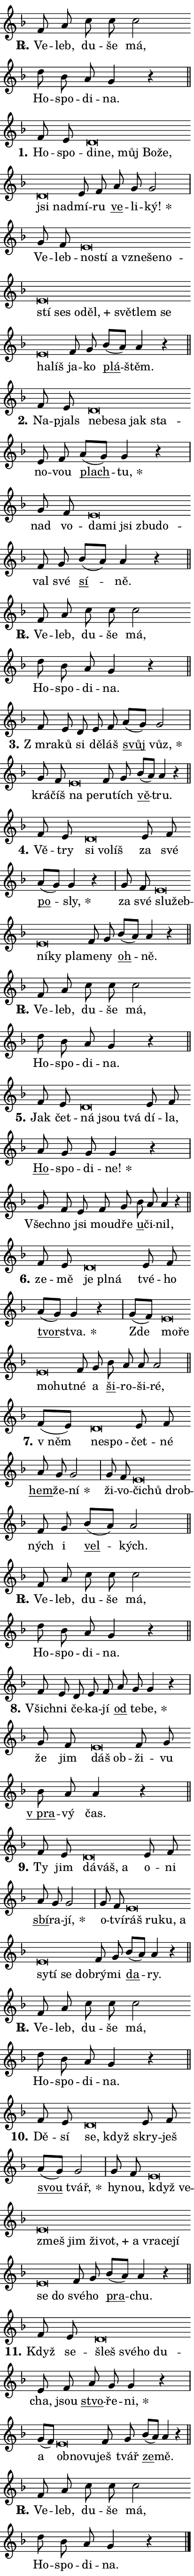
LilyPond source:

\version "2.24.0"
\header { tagline = "" }
\paper {
  indent = 0\cm
  top-margin = 0\cm
  right-margin = 0.13\cm % to fit lyric hyphens
  bottom-margin = 0\cm
  left-margin = 0\cm
  paper-width = 7\cm
  page-breaking = #ly:one-page-breaking
  system-system-spacing.basic-distance = #11
  score-system-spacing.basic-distance = #11
  ragged-last = ##f
}


%% Author: Thomas Morley
%% https://lists.gnu.org/archive/html/lilypond-user/2020-05/msg00002.html
#(define (line-position grob)
"Returns position of @var[grob} in current system:
   @code{'start}, if at first time-step
   @code{'end}, if at last time-step
   @code{'middle} otherwise
"
  (let* ((col (ly:item-get-column grob))
         (ln (ly:grob-object col 'left-neighbor))
         (rn (ly:grob-object col 'right-neighbor))
         (col-to-check-left (if (ly:grob? ln) ln col))
         (col-to-check-right (if (ly:grob? rn) rn col))
         (break-dir-left
           (and
             (ly:grob-property col-to-check-left 'non-musical #f)
             (ly:item-break-dir col-to-check-left)))
         (break-dir-right
           (and
             (ly:grob-property col-to-check-right 'non-musical #f)
             (ly:item-break-dir col-to-check-right))))
        (cond ((eqv? 1 break-dir-left) 'start)
              ((eqv? -1 break-dir-right) 'end)
              (else 'middle))))

#(define (tranparent-at-line-position vctor)
  (lambda (grob)
  "Relying on @code{line-position} select the relevant enry from @var{vctor}.
Used to determine transparency,"
    (case (line-position grob)
      ((end) (not (vector-ref vctor 0)))
      ((middle) (not (vector-ref vctor 1)))
      ((start) (not (vector-ref vctor 2))))))

noteHeadBreakVisibility =
#(define-music-function (break-visibility)(vector?)
"Makes @code{NoteHead}s transparent relying on @var{break-visibility}"
#{
  \override NoteHead.transparent =
    #(tranparent-at-line-position break-visibility)
#})

#(define delete-ledgers-for-transparent-note-heads
  (lambda (grob)
    "Reads whether a @code{NoteHead} is transparent.
If so this @code{NoteHead} is removed from @code{'note-heads} from
@var{grob}, which is supposed to be @code{LedgerLineSpanner}.
As a result ledgers are not printed for this @code{NoteHead}"
    (let* ((nhds-array (ly:grob-object grob 'note-heads))
           (nhds-list
             (if (ly:grob-array? nhds-array)
                 (ly:grob-array->list nhds-array)
                 '()))
           ;; Relies on the transparent-property being done before
           ;; Staff.LedgerLineSpanner.after-line-breaking is executed.
           ;; This is fragile ...
           (to-keep
             (remove
               (lambda (nhd)
                 (ly:grob-property nhd 'transparent #f))
               nhds-list)))
      ;; TODO find a better method to iterate over grob-arrays, similiar
      ;; to filter/remove etc for lists
      ;; For now rebuilt from scratch
      (set! (ly:grob-object grob 'note-heads)  '())
      (for-each
        (lambda (nhd)
          (ly:pointer-group-interface::add-grob grob 'note-heads nhd))
        to-keep))))

squashNotes = {
  \override NoteHead.X-extent = #'(-0.2 . 0.2)
  \override NoteHead.Y-extent = #'(-0.75 . 0)
  \override NoteHead.stencil =
    #(lambda (grob)
       (let ((pos (ly:grob-property grob 'staff-position)))
         (begin
           (if (< pos -7) (display "ERROR: Lower brevis then expected\n") (display "OK: Expected brevis position\n"))
           (if (<= pos -6) ly:text-interface::print ly:note-head::print))))
}
unSquashNotes = {
  \revert NoteHead.X-extent
  \revert NoteHead.Y-extent
  \revert NoteHead.stencil
}

hideNotes = \noteHeadBreakVisibility #begin-of-line-visible
unHideNotes = \noteHeadBreakVisibility #all-visible

% work-around for resetting accidentals
% https://lilypond.org/doc/v2.23/Documentation/notation/displaying-rhythms#unmetered-music
cadenzaMeasure = {
  \cadenzaOff
  \partial 1024 s1024
  \cadenzaOn
}

#(define-markup-command (accent layout props text) (markup?)
  "Underline accented syllable"
  (interpret-markup layout props
    #{\markup \override #'(offset . 4.3) \underline { #text }#}))

responsum = \markup \concat {
  "R" \hspace #-1.05 \path #0.1 #'((moveto 0 0.07) (lineto 0.9 0.8)) \hspace #0.05 "."
}

spaceSize = #0.6828661417322834 % exact space size for TeX Gyre Schola

\layout {
  \context {
    \Staff
    \remove "Time_signature_engraver"
    \override LedgerLineSpanner.after-line-breaking = #delete-ledgers-for-transparent-note-heads
  }
  \context {
    \Lyrics {
      \override LyricSpace.minimum-distance = \spaceSize
      \override LyricText.font-name = #"TeX Gyre Schola"
      \override LyricText.font-size = 1
      \override StanzaNumber.font-name = #"TeX Gyre Schola Bold"
      \override StanzaNumber.font-size = 1
    }
  }
  \context {
    \Score 
    \override NoteHead.text =
      #(lambda (grob) 
        (let ((pos (ly:grob-property grob 'staff-position)))
          #{\markup {
            \combine
              \halign #-0.55 \raise #(if (= pos -6) 0 0.5) \override #'(thickness . 2) \draw-line #'(3.2 . 0)
              \musicglyph "noteheads.sM1"
          }#}))
  }
}

% magnetic-lyrics.ily
%
%   written by
%     Jean Abou Samra <jean@abou-samra.fr>
%     Werner Lemberg <wl@gnu.org>
%
%   adapted by
%     Jiri Hon <jiri.hon@gmail.com>
%
% Version 2022-Apr-15

% https://www.mail-archive.com/lilypond-user@gnu.org/msg149350.html

#(define (Left_hyphen_pointer_engraver context)
   "Collect syllable-hyphen-syllable occurrences in lyrics and store
them in properties.  This engraver only looks to the left.  For
example, if the lyrics input is @code{foo -- bar}, it does the
following.

@itemize @bullet
@item
Set the @code{text} property of the @code{LyricHyphen} grob between
@q{foo} and @q{bar} to @code{foo}.

@item
Set the @code{left-hyphen} property of the @code{LyricText} grob with
text @q{foo} to the @code{LyricHyphen} grob between @q{foo} and
@q{bar}.
@end itemize

Use this auxiliary engraver in combination with the
@code{lyric-@/text::@/apply-@/magnetic-@/offset!} hook."
   (let ((hyphen #f)
         (text #f))
     (make-engraver
      (acknowledgers
       ((lyric-syllable-interface engraver grob source-engraver)
        (set! text grob)))
      (end-acknowledgers
       ((lyric-hyphen-interface engraver grob source-engraver)
        ;(when (not (grob::has-interface grob 'lyric-space-interface))
          (set! hyphen grob)));)
      ((stop-translation-timestep engraver)
       (when (and text hyphen)
         (ly:grob-set-object! text 'left-hyphen hyphen))
       (set! text #f)
       (set! hyphen #f)))))

#(define (lyric-text::apply-magnetic-offset! grob)
   "If the space between two syllables is less than the value in
property @code{LyricText@/.details@/.squash-threshold}, move the right
syllable to the left so that it gets concatenated with the left
syllable.

Use this function as a hook for
@code{LyricText@/.after-@/line-@/breaking} if the
@code{Left_@/hyphen_@/pointer_@/engraver} is active."
   (let ((hyphen (ly:grob-object grob 'left-hyphen #f)))
     (when hyphen
       (let ((left-text (ly:spanner-bound hyphen LEFT)))
         (when (grob::has-interface left-text 'lyric-syllable-interface)
           (let* ((common (ly:grob-common-refpoint grob left-text X))
                  (this-x-ext (ly:grob-extent grob common X))
                  (left-x-ext
                   (begin
                     ;; Trigger magnetism for left-text.
                     (ly:grob-property left-text 'after-line-breaking)
                     (ly:grob-extent left-text common X)))
                  ;; `delta` is the gap width between two syllables.
                  (delta (- (interval-start this-x-ext)
                            (interval-end left-x-ext)))
                  (details (ly:grob-property grob 'details))
                  (threshold (assoc-get 'squash-threshold details 0.2)))
             (when (< delta threshold)
               (let* (;; We have to manipulate the input text so that
                      ;; ligatures crossing syllable boundaries are not
                      ;; disabled.  For languages based on the Latin
                      ;; script this is essentially a beautification.
                      ;; However, for non-Western scripts it can be a
                      ;; necessity.
                      (lt (ly:grob-property left-text 'text))
                      (rt (ly:grob-property grob 'text))
                      (is-space (grob::has-interface hyphen 'lyric-space-interface))
                      (space (if is-space " " ""))
                      (extra-delta (if is-space spaceSize 0))
                      ;; Append new syllable.
                      (ltrt-space (if (and (string? lt) (string? rt))
                                (string-append lt space rt)
                                (make-concat-markup (list lt space rt))))
                      ;; Right-align `ltrt` to the right side.
                      (ltrt-space-markup (grob-interpret-markup
                               grob
                               (make-translate-markup
                                (cons (interval-length this-x-ext) 0)
                                (make-right-align-markup ltrt-space)))))
                 (begin
                   ;; Don't print `left-text`.
                   (ly:grob-set-property! left-text 'stencil #f)
                   ;; Set text and stencil (which holds all collected
                   ;; syllables so far) and shift it to the left.
                   (ly:grob-set-property! grob 'text ltrt-space)
                   (ly:grob-set-property! grob 'stencil ltrt-space-markup)
                   (ly:grob-translate-axis! grob (- (- delta extra-delta)) X))))))))))


#(define (lyric-hyphen::displace-bounds-first grob)
   ;; Make very sure this callback isn't triggered too early.
   (let ((left (ly:spanner-bound grob LEFT))
         (right (ly:spanner-bound grob RIGHT)))
     (ly:grob-property left 'after-line-breaking)
     (ly:grob-property right 'after-line-breaking)
     (ly:lyric-hyphen::print grob)))

squashThreshold = #0.4

\layout {
  \context {
    \Lyrics
    \consists #Left_hyphen_pointer_engraver
    \override LyricText.after-line-breaking =
      #lyric-text::apply-magnetic-offset!
    \override LyricHyphen.stencil = #lyric-hyphen::displace-bounds-first
    \override LyricText.details.squash-threshold = \squashThreshold
    \override LyricHyphen.minimum-distance = 0
    \override LyricHyphen.minimum-length = \squashThreshold
  }
}

squashText = \override LyricText.details.squash-threshold = 9999
unSquashText = \override LyricText.details.squash-threshold = \squashThreshold

leftText = \override LyricText.self-alignment-X = #LEFT
unLeftText = \revert LyricText.self-alignment-X

starOffset = #(lambda (grob) 
                (let ((x_offset (ly:self-alignment-interface::aligned-on-x-parent grob)))
                  (if (= x_offset 0) 0 (+ x_offset 1.2))))

star = #(define-music-function (syllable)(string?)
"Append star separator at the end of a syllable"
#{
  \once \override LyricText.X-offset = #starOffset
  \lyricmode { \markup {
    #syllable
    \override #'((font-name . "TeX Gyre Schola Bold")) \hspace #0.2 \lower #0.65 \larger "*"
  } }
#})

starAccent = #(define-music-function (syllable)(string?)
"Append star separator at the end of a syllable and make accent"
#{
  \once \override LyricText.X-offset = #starOffset
  \lyricmode { \markup {
    \accent #syllable
    \override #'((font-name . "TeX Gyre Schola Bold")) \hspace #0.2 \lower #0.65 \larger "*"
  } }
#})

breath = #(define-music-function (syllable)(string?)
"Append breathing indicator at the end of a syllable"
#{
  \lyricmode { \markup { #syllable "+" } }
#})

optionalBreath = #(define-music-function (syllable)(string?)
"Append optional breathing indicator at the end of a syllable"
#{
  \lyricmode { \markup { #syllable "(+)" } }
#})


\score {
    <<
        \new Voice = "melody" { \cadenzaOn \key f \major \relative { f'8 a c c c2 \bar "" d8 bes a g4 r \cadenzaMeasure \bar "||" \break } }
        \new Lyrics \lyricsto "melody" { \lyricmode { \set stanza = \responsum
Ve -- leb, du -- še má, Ho -- spo -- di -- na. } }
    >>
    \layout {}
}

\score {
    <<
        \new Voice = "melody" { \cadenzaOn \key f \major \relative { f'8 e \squashNotes d\breve*1/16 \hideNotes \breve*1/16 \bar "" \breve*1/16 \bar "" \breve*1/16 \bar "" \breve*1/16 \bar "" \breve*1/16 \breve*1/16 \bar "" \unHideNotes \unSquashNotes e8 f \bar "" a g g2 \cadenzaMeasure \bar "|" g8 f \squashNotes e\breve*1/16 \hideNotes \breve*1/16 \bar "" \breve*1/16 \bar "" \breve*1/16 \bar "" \breve*1/16 \bar "" \breve*1/16 \bar "" \breve*1/16 \bar "" \breve*1/16 \bar "" \breve*1/16 \bar "" \breve*1/16 \bar "" \breve*1/16 \bar "" \breve*1/16 \bar "" \breve*1/16 \bar "" \breve*1/16 \breve*1/16 \bar "" \unHideNotes \unSquashNotes f8 g \bar "" bes[( a)] a4 r \cadenzaMeasure \bar "||" \break } }
        \new Lyrics \lyricsto "melody" { \lyricmode { \set stanza = "1."
Ho -- spo -- \leftText di -- \squashText ne, můj Bo -- že, jsi nad -- \unLeftText \unSquashText mí -- ru \markup \accent ve -- li -- \star ký! Ve -- leb -- \leftText no -- \squashText stí a vzne -- še -- no -- stí ses o -- \breath "děl," svě -- tlem se ha -- líš \unLeftText \unSquashText ja -- ko \markup \accent plá -- štěm. } }
    >>
    \layout {}
}

\score {
    <<
        \new Voice = "melody" { \cadenzaOn \key f \major \relative { f'8 e \squashNotes d\breve*1/16 \hideNotes \breve*1/16 \bar "" \breve*1/16 \bar "" \breve*1/16 \breve*1/16 \bar "" \unHideNotes \unSquashNotes e8 f \bar "" a[( g)] g4 r \cadenzaMeasure \bar "|" g8 f \squashNotes e\breve*1/16 \hideNotes \breve*1/16 \bar "" \breve*1/16 \bar "" \breve*1/16 \breve*1/16 \bar "" \unHideNotes \unSquashNotes f8 g \bar "" bes[( a)] a4 r \cadenzaMeasure \bar "||" \break } }
        \new Lyrics \lyricsto "melody" { \lyricmode { \set stanza = "2."
Na -- pjals \leftText ne -- \squashText be -- sa jak sta -- \unLeftText \unSquashText no -- vou \markup \accent plach -- \star tu, nad vo -- \leftText da -- \squashText mi jsi zbu -- do -- \unLeftText \unSquashText val své \markup \accent sí -- ně. } }
    >>
    \layout {}
}

\score {
    <<
        \new Voice = "melody" { \cadenzaOn \key f \major \relative { f'8 a c c c2 \bar "" d8 bes a g4 r \cadenzaMeasure \bar "||" \break } }
        \new Lyrics \lyricsto "melody" { \lyricmode { \set stanza = \responsum
Ve -- leb, du -- še má, Ho -- spo -- di -- na. } }
    >>
    \layout {}
}

\score {
    <<
        \new Voice = "melody" { \cadenzaOn \key f \major \relative { f'8 e d e8 f \bar "" a[( g)] g2 \cadenzaMeasure \bar "|" g8 f \squashNotes e\breve*1/16 \hideNotes \breve*1/16 \bar "" \unHideNotes \unSquashNotes f8 g \bar "" bes[( a)] a4 r \cadenzaMeasure \bar "||" \break } }
        \new Lyrics \lyricsto "melody" { \lyricmode { \set stanza = "3."
"Z mra" -- ků si dě -- láš \markup \accent svůj \star vůz, krá -- číš \leftText na \squashText pe -- \unLeftText \unSquashText ru -- tích \markup \accent vě -- tru. } }
    >>
    \layout {}
}

\score {
    <<
        \new Voice = "melody" { \cadenzaOn \key f \major \relative { f'8 e \squashNotes d\breve*1/16 \hideNotes \breve*1/16 \breve*1/16 \bar "" \unHideNotes \unSquashNotes e8 f \bar "" a[( g)] g4 r \cadenzaMeasure \bar "|" g8 f \squashNotes e\breve*1/16 \hideNotes \breve*1/16 \bar "" \breve*1/16 \bar "" \breve*1/16 \breve*1/16 \bar "" \unHideNotes \unSquashNotes f8 g \bar "" bes[( a)] a4 r \cadenzaMeasure \bar "||" \break } }
        \new Lyrics \lyricsto "melody" { \lyricmode { \set stanza = "4."
Vě -- try \leftText si \squashText vo -- líš \unLeftText \unSquashText za své \markup \accent po -- \star sly, za své \leftText slu -- \squashText žeb -- ní -- ky pla -- \unLeftText \unSquashText me -- ny \markup \accent oh -- ně. } }
    >>
    \layout {}
}

\score {
    <<
        \new Voice = "melody" { \cadenzaOn \key f \major \relative { f'8 a c c c2 \bar "" d8 bes a g4 r \cadenzaMeasure \bar "||" \break } }
        \new Lyrics \lyricsto "melody" { \lyricmode { \set stanza = \responsum
Ve -- leb, du -- še má, Ho -- spo -- di -- na. } }
    >>
    \layout {}
}

\score {
    <<
        \new Voice = "melody" { \cadenzaOn \key f \major \relative { f'8 e \squashNotes d\breve*1/16 \hideNotes \breve*1/16 \breve*1/16 \bar "" \unHideNotes \unSquashNotes e8 f \bar "" a g g g4 r \cadenzaMeasure \bar "|" g8 f e f8 g \bar "" bes a a4 r \cadenzaMeasure \bar "||" \break } }
        \new Lyrics \lyricsto "melody" { \lyricmode { \set stanza = "5."
Jak čet -- \leftText ná \squashText jsou tvá \unLeftText \unSquashText dí -- la, \markup \accent Ho -- spo -- di -- \star ne! Všech -- no jsi mou -- dře \markup \accent u -- či -- nil, } }
    >>
    \layout {}
}

\score {
    <<
        \new Voice = "melody" { \cadenzaOn \key f \major \relative { f'8 e \squashNotes d\breve*1/16 \hideNotes \breve*1/16 \breve*1/16 \bar "" \unHideNotes \unSquashNotes e8 f \bar "" a[( g)] g4 r \cadenzaMeasure \bar "|" g8[( f)] \squashNotes e\breve*1/16 \hideNotes \breve*1/16 \bar "" \breve*1/16 \breve*1/16 \bar "" \unHideNotes \unSquashNotes f8 g \bar "" bes a a a2 \cadenzaMeasure \bar "||" \break } }
        \new Lyrics \lyricsto "melody" { \lyricmode { \set stanza = "6."
ze -- mě \leftText je \squashText pl -- ná \unLeftText \unSquashText tvé -- ho \markup \accent tvor -- \star stva. Zde \leftText mo -- \squashText ře mo -- hut -- \unLeftText \unSquashText né a \markup \accent ši -- ro -- ši -- ré, } }
    >>
    \layout {}
}

\score {
    <<
        \new Voice = "melody" { \cadenzaOn \key f \major \relative { f'8[( e)] \squashNotes d\breve*1/16 \hideNotes \breve*1/16 \bar "" \unHideNotes \unSquashNotes e8 f \bar "" a g g2 \cadenzaMeasure \bar "|" g8 f \squashNotes e\breve*1/16 \hideNotes \breve*1/16 \breve*1/16 \bar "" \unHideNotes \unSquashNotes f8 g \bar "" bes[( a)] a2 \cadenzaMeasure \bar "||" \break } }
        \new Lyrics \lyricsto "melody" { \lyricmode { \set stanza = "7."
"v něm" \leftText ne -- \squashText spo -- \unLeftText \unSquashText čet -- né \markup \accent hem -- že -- \star ní ži -- vo -- \leftText či -- \squashText chů drob -- \unLeftText \unSquashText ných i \markup \accent vel -- kých. } }
    >>
    \layout {}
}

\score {
    <<
        \new Voice = "melody" { \cadenzaOn \key f \major \relative { f'8 a c c c2 \bar "" d8 bes a g4 r \cadenzaMeasure \bar "||" \break } }
        \new Lyrics \lyricsto "melody" { \lyricmode { \set stanza = \responsum
Ve -- leb, du -- še má, Ho -- spo -- di -- na. } }
    >>
    \layout {}
}

\score {
    <<
        \new Voice = "melody" { \cadenzaOn \key f \major \relative { f'8 e d e8 f \bar "" a g g4 r \cadenzaMeasure \bar "|" g8 f \squashNotes e\breve*1/16 \hideNotes \breve*1/16 \bar "" \unHideNotes \unSquashNotes f8 g \bar "" bes a a4 r \cadenzaMeasure \bar "||" \break } }
        \new Lyrics \lyricsto "melody" { \lyricmode { \set stanza = "8."
Všich -- ni če -- ka -- jí \markup \accent od te -- \star be, že jim \leftText dáš \squashText ob -- \unLeftText \unSquashText ži -- vu \markup \accent "v pra" -- vý čas. } }
    >>
    \layout {}
}

\score {
    <<
        \new Voice = "melody" { \cadenzaOn \key f \major \relative { f'8 e \squashNotes d\breve*1/16 \hideNotes \breve*1/16 \breve*1/16 \bar "" \unHideNotes \unSquashNotes e8 f \bar "" a g g2 \cadenzaMeasure \bar "|" g8 f \squashNotes e\breve*1/16 \hideNotes \breve*1/16 \bar "" \breve*1/16 \bar "" \breve*1/16 \bar "" \breve*1/16 \bar "" \breve*1/16 \bar "" \breve*1/16 \breve*1/16 \bar "" \unHideNotes \unSquashNotes f8 g \bar "" bes[( a)] a4 r \cadenzaMeasure \bar "||" \break } }
        \new Lyrics \lyricsto "melody" { \lyricmode { \set stanza = "9."
Ty jim \leftText dá -- \squashText váš, a \unLeftText \unSquashText o -- ni \markup \accent sbí -- ra -- \star jí, o -- tví -- \leftText ráš \squashText ru -- ku, a sy -- tí se do -- \unLeftText \unSquashText brý -- mi \markup \accent da -- ry. } }
    >>
    \layout {}
}

\score {
    <<
        \new Voice = "melody" { \cadenzaOn \key f \major \relative { f'8 a c c c2 \bar "" d8 bes a g4 r \cadenzaMeasure \bar "||" \break } }
        \new Lyrics \lyricsto "melody" { \lyricmode { \set stanza = \responsum
Ve -- leb, du -- še má, Ho -- spo -- di -- na. } }
    >>
    \layout {}
}

\score {
    <<
        \new Voice = "melody" { \cadenzaOn \key f \major \relative { f'8 e \squashNotes d\breve*1/16 \hideNotes \breve*1/16 \bar "" \unHideNotes \unSquashNotes e8 f \bar "" a[( g)] g2 \cadenzaMeasure \bar "|" g8 f \squashNotes e\breve*1/16 \hideNotes \breve*1/16 \bar "" \breve*1/16 \bar "" \breve*1/16 \bar "" \breve*1/16 \bar "" \breve*1/16 \bar "" \breve*1/16 \bar "" \breve*1/16 \bar "" \breve*1/16 \bar "" \breve*1/16 \bar "" \breve*1/16 \breve*1/16 \bar "" \unHideNotes \unSquashNotes f8 g \bar "" bes[( a)] a4 r \cadenzaMeasure \bar "||" \break } }
        \new Lyrics \lyricsto "melody" { \lyricmode { \set stanza = "10."
Dě -- sí \leftText se, \squashText když \unLeftText \unSquashText skry -- ješ \markup \accent svou \star tvář, hy -- nou, \leftText když \squashText ve -- zmeš jim ži -- \breath "vot," a vra -- ce -- jí se do \unLeftText \unSquashText své -- ho \markup \accent pra -- chu. } }
    >>
    \layout {}
}

\score {
    <<
        \new Voice = "melody" { \cadenzaOn \key f \major \relative { f'8 e \squashNotes d\breve*1/16 \hideNotes \breve*1/16 \bar "" \breve*1/16 \breve*1/16 \bar "" \unHideNotes \unSquashNotes e8 f \bar "" a g g4 r \cadenzaMeasure \bar "|" g8[( f)] \squashNotes e\breve*1/16 \hideNotes \breve*1/16 \breve*1/16 \bar "" \unHideNotes \unSquashNotes f8 g \bar "" bes[( a)] a4 r \cadenzaMeasure \bar "||" \break } }
        \new Lyrics \lyricsto "melody" { \lyricmode { \set stanza = "11."
Když se -- \leftText šleš \squashText své -- ho du -- \unLeftText \unSquashText cha, jsou \markup \accent stvo -- ře -- \star ni, a \leftText ob -- \squashText no -- vu -- \unLeftText \unSquashText ješ tvář \markup \accent ze -- mě. } }
    >>
    \layout {}
}

\score {
    <<
        \new Voice = "melody" { \cadenzaOn \key f \major \relative { f'8 a c c c2 \bar "" d8 bes a g4 r \cadenzaMeasure \bar "||" \break } \bar "|." }
        \new Lyrics \lyricsto "melody" { \lyricmode { \set stanza = \responsum
Ve -- leb, du -- še má, Ho -- spo -- di -- na. } }
    >>
    \layout {}
}
